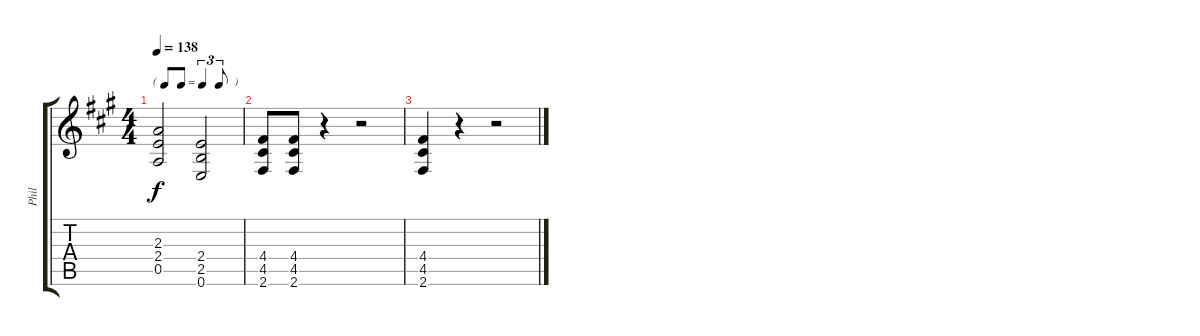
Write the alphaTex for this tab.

\track ("Phil" "Phil") {instrument distortionguitar}
\staff {score tabs}
\tuning (E4 B3 G3 D3 A2 E2) {hide}
\ts (4 4)
\tf triplet8th
\tempo 138
\clef g2
\ks a
(2.3 2.4 0.5).2{dy f} (2.4 2.5 0.6).2 |
(4.4 4.5 2.6).8 (4.4 4.5 2.6).8 r.4 r.2 |
(4.4 4.5 2.6).4 r.4 r.2
